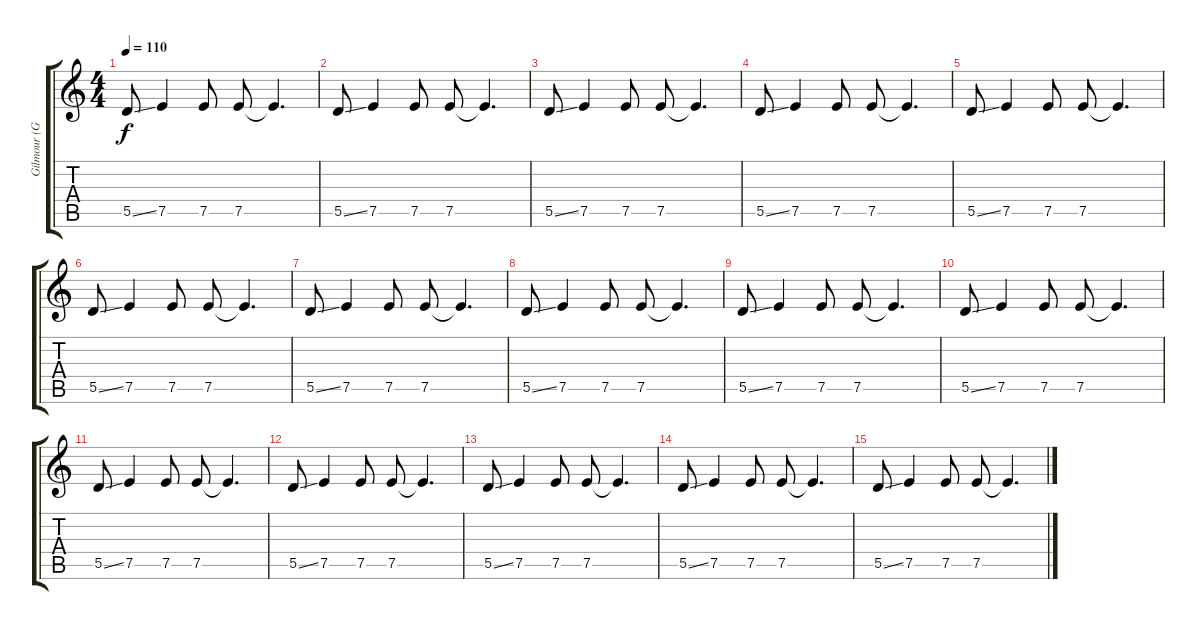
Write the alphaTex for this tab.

\track ("Gilmour (Guitar w/ Slide)" "Gilmour (G") {instrument electricguitarjazz}
\staff {score tabs}
\tuning (E4 B3 G3 D3 A2 E2) {hide}
\ts (4 4)
\tempo 110
\clef g2
\ks c
5.5{ss}.8{dy f} 7.5.4 7.5.8 7.5.8 7.5{t}.4{d} |
5.5{ss}.8 7.5.4 7.5.8 7.5.8 7.5{t}.4{d} |
5.5{ss}.8 7.5.4 7.5.8 7.5.8 7.5{t}.4{d} |
5.5{ss}.8 7.5.4 7.5.8 7.5.8 7.5{t}.4{d} |
5.5{ss}.8 7.5.4 7.5.8 7.5.8 7.5{t}.4{d} |
5.5{ss}.8 7.5.4 7.5.8 7.5.8 7.5{t}.4{d} |
5.5{ss}.8 7.5.4 7.5.8 7.5.8 7.5{t}.4{d} |
5.5{ss}.8 7.5.4 7.5.8 7.5.8 7.5{t}.4{d} |
5.5{ss}.8 7.5.4 7.5.8 7.5.8 7.5{t}.4{d} |
5.5{ss}.8 7.5.4 7.5.8 7.5.8 7.5{t}.4{d} |
5.5{ss}.8 7.5.4 7.5.8 7.5.8 7.5{t}.4{d} |
5.5{ss}.8{volume 0} 7.5.4 7.5.8 7.5.8 7.5{t}.4{d} |
5.5{ss}.8 7.5.4 7.5.8 7.5.8 7.5{t}.4{d} |
5.5{ss}.8 7.5.4 7.5.8 7.5.8 7.5{t}.4{d} |
5.5{ss}.8 7.5.4 7.5.8 7.5.8 7.5{t}.4{d}
